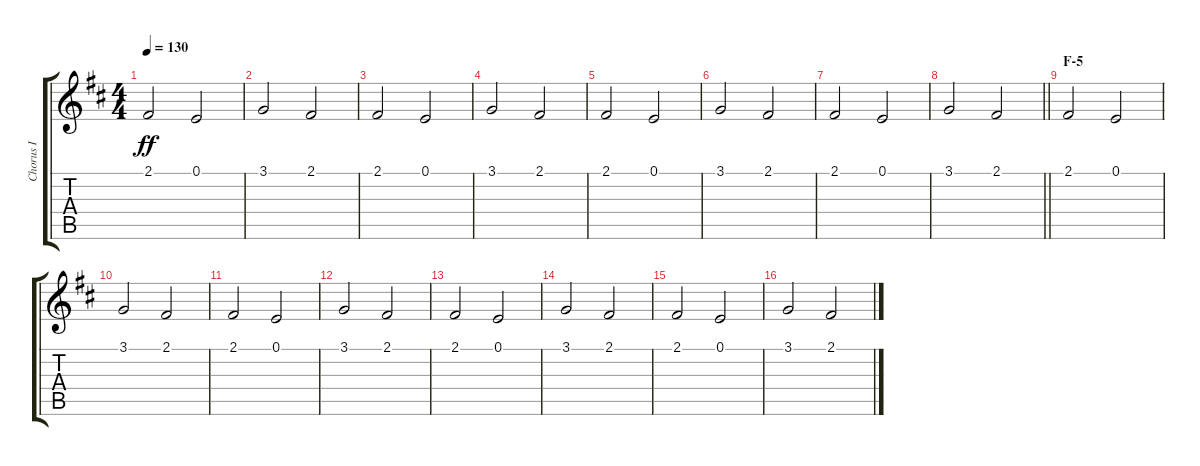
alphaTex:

\track ("Chorus I" "Chorus I") {instrument voiceoohs}
\staff {score tabs}
\tuning (E4 B3 G3 D3 A2 E2) {hide}
\ts (4 4)
\tempo 130
\clef g2
\ks d
2.1.2{dy ff} 0.1.2 |
3.1.2 2.1.2 |
2.1.2 0.1.2 |
3.1.2 2.1.2 |
2.1.2 0.1.2 |
3.1.2 2.1.2 |
2.1.2 0.1.2 |
\barLineRight lightlight
3.1.2 2.1.2 |
\section ("" "F-5")
2.1.2 0.1.2 |
3.1.2 2.1.2 |
2.1.2 0.1.2 |
3.1.2 2.1.2 |
2.1.2 0.1.2 |
3.1.2 2.1.2 |
2.1.2 0.1.2 |
3.1.2 2.1.2
